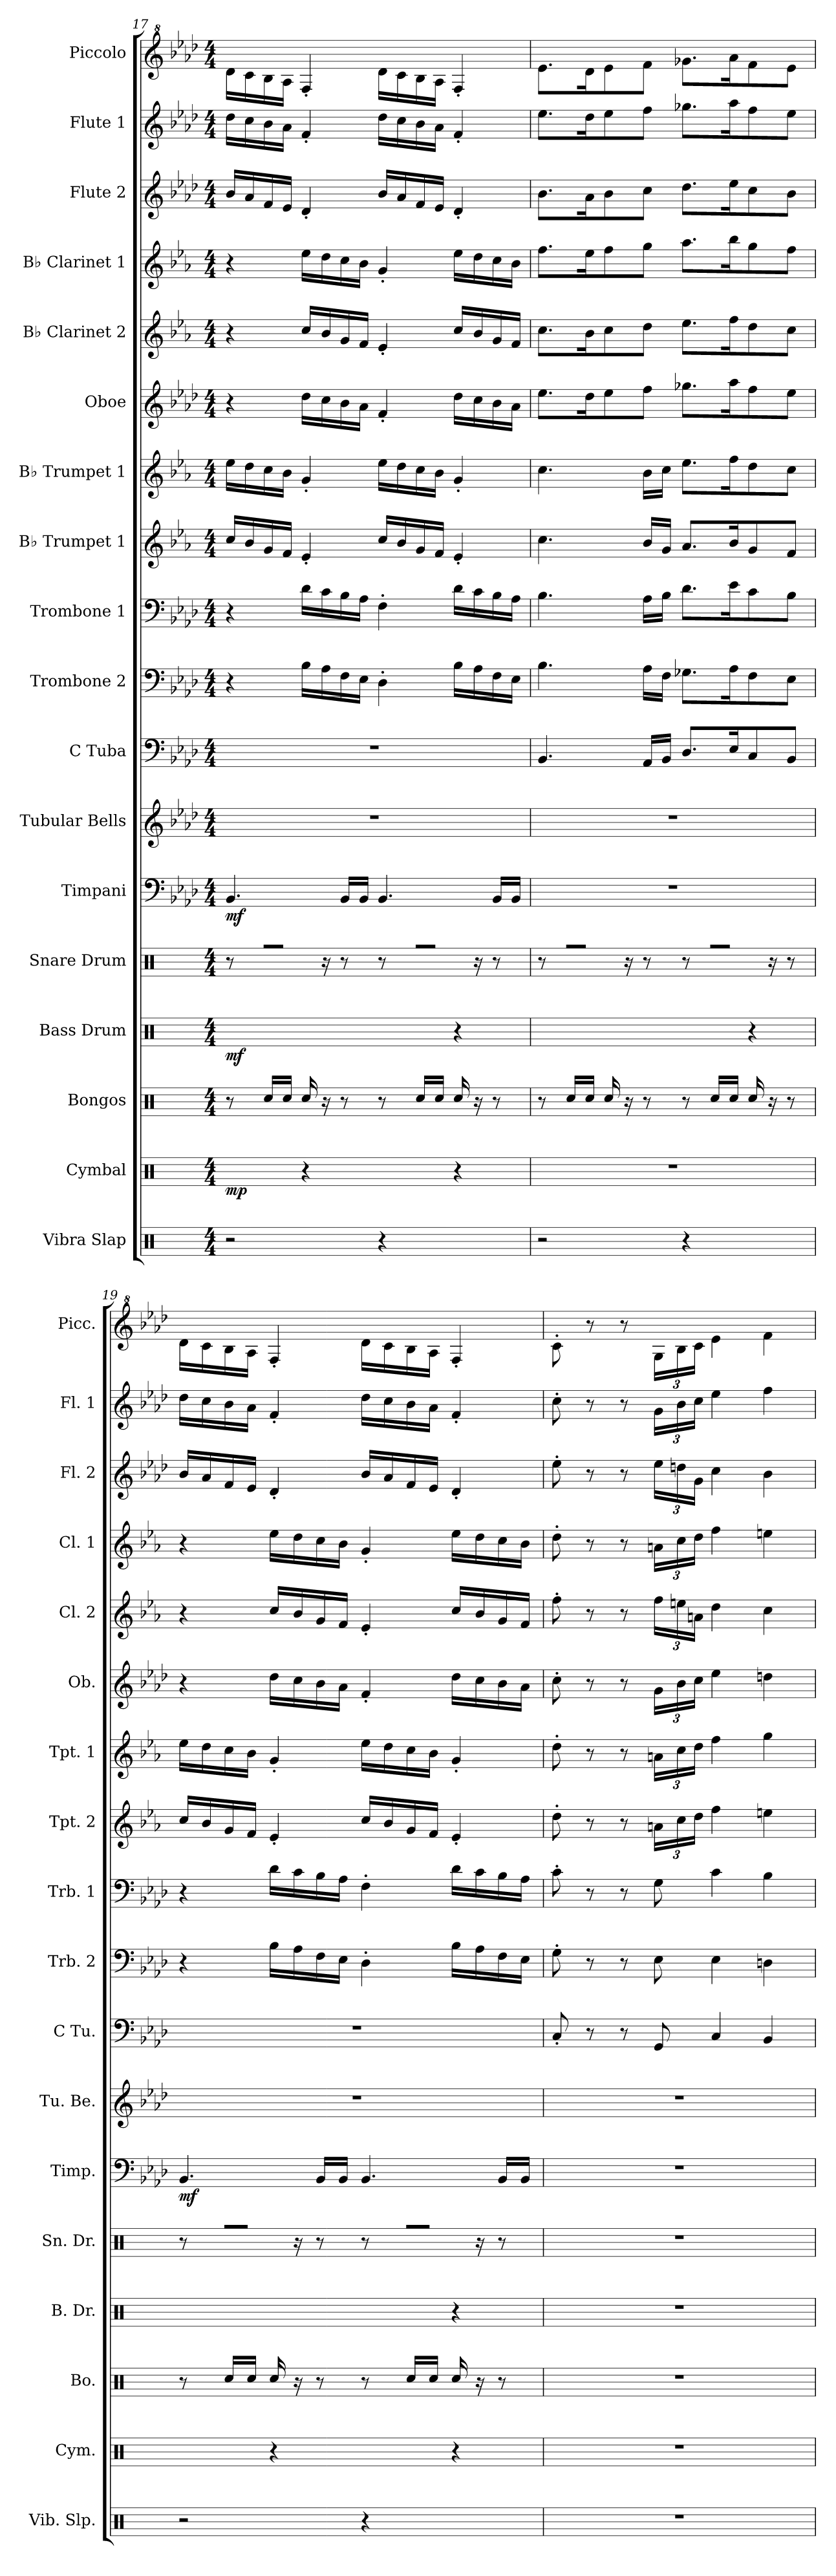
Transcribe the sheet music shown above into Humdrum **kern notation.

**kern	**kern	**dynam	**kern	**dynam	**kern	**dynam	**kern	**dynam	**kern	**dynam	**kern	**kern	**kern	**kern	**kern	**kern	**kern	**kern	**kern	**kern	**kern	**kern
*part18	*part17	*part17	*part16	*part16	*part15	*part15	*part14	*part14	*part13	*part13	*part12	*part11	*part10	*part9	*part8	*part7	*part6	*part5	*part4	*part3	*part2	*part1
*staff18	*staff17	*staff17	*staff16	*staff16	*staff15	*staff15	*staff14	*staff14	*staff13	*staff13	*staff12	*staff11	*staff10	*staff9	*staff8	*staff7	*staff6	*staff5	*staff4	*staff3	*staff2	*staff1
*I"Vibra Slap	*I"Cymbal	*	*I"Bongos	*	*I"Bass Drum	*	*I"Snare Drum	*	*I"Timpani	*	*I"Tubular Bells	*I"C Tuba	*I"Trombone 2	*I"Trombone 1	*I"B♭ Trumpet 1	*I"B♭ Trumpet 1	*I"Oboe	*I"B♭ Clarinet 2	*I"B♭ Clarinet 1	*I"Flute 2	*I"Flute 1	*I"Piccolo
*I'Vib. Slp.	*I'Cym.	*	*I'Bo.	*	*I'B. Dr.	*	*I'Sn. Dr.	*	*I'Timp.	*	*I'Tu. Be.	*I'C Tu.	*I'Trb. 2	*I'Trb. 1	*I'Tpt. 2	*I'Tpt. 1	*I'Ob.	*I'Cl. 2	*I'Cl. 1	*I'Fl. 2	*I'Fl. 1	*I'Picc.
!!LO:PB:g=z
*clefX	*clefX	*	*clefX	*	*clefX	*	*clefX	*	*clefF4	*	*clefG2	*clefF4	*clefF4	*clefF4	*clefG2	*clefG2	*clefG2	*clefG2	*clefG2	*clefG2	*clefG2	*clefG^2
*	*	*	*	*	*	*	*	*	*	*	*	*	*	*	*ITrd1c2	*ITrd1c2	*	*ITrd1c2	*ITrd1c2	*	*	*ITrd-7c-12
*k[]	*k[]	*	*k[]	*	*k[]	*	*k[]	*	*k[b-e-a-d-]	*	*k[b-e-a-d-]	*k[b-e-a-d-]	*k[b-e-a-d-]	*k[b-e-a-d-]	*k[b-e-a-d-g-]	*k[b-e-a-d-g-]	*k[b-e-a-d-]	*k[b-e-a-d-g-]	*k[b-e-a-d-g-]	*k[b-e-a-d-]	*k[b-e-a-d-]	*k[b-e-a-d-]
*C:	*C:	*	*C:	*	*C:	*	*C:	*	*A-:	*	*A-:	*A-:	*A-:	*A-:	*D-:	*D-:	*A-:	*D-:	*D-:	*A-:	*A-:	*A-:
*M4/4	*M4/4	*	*M4/4	*	*M4/4	*	*M4/4	*	*M4/4	*	*M4/4	*M4/4	*M4/4	*M4/4	*M4/4	*M4/4	*M4/4	*M4/4	*M4/4	*M4/4	*M4/4	*M4/4
=17	=17	=17	=17	=17	=17	=17	=17	=17	=17	=17	=17	=17	=17	=17	=17	=17	=17	=17	=17	=17	=17	=17
!	!	!LO:DY:b	!	!	!	!LO:DY:b	!	!	!	!LO:DY:b	!	!	!	!	!	!	!	!	!	!	!	!
2r	4R\	mp	8r	.	4.R\	mf	8r	.	4.BB-/	mf	1r	1r	4r	4r	16b-/LL	16dd-\LL	4r	4r	4r	16b-/LL	16dd-\LL	16ddd-\LL
.	.	.	.	.	.	.	.	.	.	.	.	.	.	.	16a-/	16cc\	.	.	.	16a-/	16cc\	16ccc\
!	!	!	!	!LO:DY:b	!	!	!	!	!	!	!	!	!	!	!	!	!	!	!	!	!	!
!	!	!	!	!LO:DY:n=1:b	!	!	!	!LO:DY:b	!	!	!	!	!	!	!	!	!	!	!	!	!	!
!	!	!	!	!	!	!	!	!LO:DY:n=1:b	!	!	!	!	!	!	!	!	!	!	!	!	!	!
.	.	.	16Rcc/LL	fff mf	.	.	16R\LL	fff mf	.	.	.	.	.	.	16f/	16b-\	.	.	.	16f/	16b-\	16bb-\
.	.	.	16Rcc/JJ	.	.	.	16R\JJ	.	.	.	.	.	.	.	16e-/JJ	16a-\JJ	.	.	.	16e-/JJ	16a-\JJ	16aa-\JJ
.	4r	.	16Rcc/	.	.	.	16R\	.	.	.	.	.	16B-\LL	16d-\LL	4d-'/	4f'/	16dd-\LL	16b-/LL	16dd-\LL	4d-'/	4f'/	4ff'/
.	.	.	16r	.	.	.	16r	.	.	.	.	.	16A-\	16c\	.	.	16cc\	16a-/	16cc\	.	.	.
.	.	.	8r	.	8R\	.	8r	.	16BB-/LL	.	.	.	16F\	16B-\	.	.	16b-\	16f/	16b-\	.	.	.
.	.	.	.	.	.	.	.	.	16BB-/JJ	.	.	.	16E-\JJ	16A-\JJ	.	.	16a-\JJ	16e-/JJ	16a-\JJ	.	.	.
4r	4R\	.	8r	.	4R\	.	8r	.	4.BB-/	.	.	.	4D-'\	4F'\	16b-/LL	16dd-\LL	4f'/	4d-'/	4f'/	16b-/LL	16dd-\LL	16ddd-\LL
.	.	.	.	.	.	.	.	.	.	.	.	.	.	.	16a-/	16cc\	.	.	.	16a-/	16cc\	16ccc\
.	.	.	16Rcc/LL	.	.	.	16R\LL	.	.	.	.	.	.	.	16f/	16b-\	.	.	.	16f/	16b-\	16bb-\
.	.	.	16Rcc/JJ	.	.	.	16R\JJ	.	.	.	.	.	.	.	16e-/JJ	16a-\JJ	.	.	.	16e-/JJ	16a-\JJ	16aa-\JJ
4R/	4r	.	16Rcc/	.	4r	.	16R\	.	.	.	.	.	16B-\LL	16d-\LL	4d-'/	4f'/	16dd-\LL	16b-/LL	16dd-\LL	4d-'/	4f'/	4ff'/
.	.	.	16r	.	.	.	16r	.	.	.	.	.	16A-\	16c\	.	.	16cc\	16a-/	16cc\	.	.	.
.	.	.	8r	.	.	.	8r	.	16BB-/LL	.	.	.	16F\	16B-\	.	.	16b-\	16f/	16b-\	.	.	.
.	.	.	.	.	.	.	.	.	16BB-/JJ	.	.	.	16E-\JJ	16A-\JJ	.	.	16a-\JJ	16e-/JJ	16a-\JJ	.	.	.
=18	=18	=18	=18	=18	=18	=18	=18	=18	=18	=18	=18	=18	=18	=18	=18	=18	=18	=18	=18	=18	=18	=18
2r	1r	.	8r	.	4.R\	.	8r	.	1r	.	1r	4.BB-/	4.B-\	4.B-\	4.b-\	4.b-\	8.ee-\L	8.b-\L	8.ee-\L	8.b-\L	8.ee-\L	8.eee-\L
.	.	.	16Rcc/LL	.	.	.	16R\LL	.	.	.	.	.	.	.	.	.	.	.	.	.	.	.
.	.	.	16Rcc/JJ	.	.	.	16R\JJ	.	.	.	.	.	.	.	.	.	16dd-\K	16a-\K	16dd-\K	16a-\K	16dd-\K	16ddd-\K
.	.	.	16Rcc/	.	.	.	16R\	.	.	.	.	.	.	.	.	.	8ee-\	8b-\	8ee-\	8b-\	8ee-\	8eee-\
.	.	.	16r	.	.	.	16r	.	.	.	.	.	.	.	.	.	.	.	.	.	.	.
.	.	.	8r	.	8R\	.	8r	.	.	.	.	16AA-/LL	16A-\LL	16A-\LL	16a-/LL	16a-\LL	8ff\J	8cc\J	8ff\J	8cc\J	8ff\J	8fff\J
.	.	.	.	.	.	.	.	.	.	.	.	16BB-/JJ	16F\JJ	16B-\JJ	16f/JJ	16b-\JJ	.	.	.	.	.	.
4r	.	.	8r	.	4R\	.	8r	.	.	.	.	8.D-/L	8.G-X\L	8.d-\L	8.g-/L	8.dd-\L	8.gg-X\L	8.dd-\L	8.gg-\L	8.dd-\L	8.gg-X\L	8.ggg-X\L
.	.	.	16Rcc/LL	.	.	.	16R\LL	.	.	.	.	.	.	.	.	.	.	.	.	.	.	.
.	.	.	16Rcc/JJ	.	.	.	16R\JJ	.	.	.	.	16E-/K	16A-\K	16e-\K	16a-/K	16ee-\K	16aa-\K	16ee-\K	16aa-\K	16ee-\K	16aa-\K	16aaa-\K
4R/	.	.	16Rcc/	.	4r	.	16R\	.	.	.	.	8C/	8F\	8c\	8f/	8cc\	8ff\	8cc\	8ff\	8cc\	8ff\	8fff\
.	.	.	16r	.	.	.	16r	.	.	.	.	.	.	.	.	.	.	.	.	.	.	.
.	.	.	8r	.	.	.	8r	.	.	.	.	8BB-/J	8E-\J	8B-\J	8e-/J	8b-\J	8ee-\J	8b-\J	8ee-\J	8b-\J	8ee-\J	8eee-\J
!!LO:PB:g=z
=19	=19	=19	=19	=19	=19	=19	=19	=19	=19	=19	=19	=19	=19	=19	=19	=19	=19	=19	=19	=19	=19	=19
!	!	!	!	!	!	!	!	!	!	!LO:DY:b	!	!	!	!	!	!	!	!	!	!	!	!
2r	4R\	.	8r	.	4.R\	.	8r	.	4.BB-/	mf	1r	1r	4r	4r	16b-/LL	16dd-\LL	4r	4r	4r	16b-/LL	16dd-\LL	16ddd-\LL
.	.	.	.	.	.	.	.	.	.	.	.	.	.	.	16a-/	16cc\	.	.	.	16a-/	16cc\	16ccc\
.	.	.	16Rcc/LL	.	.	.	16R\LL	.	.	.	.	.	.	.	16f/	16b-\	.	.	.	16f/	16b-\	16bb-\
.	.	.	16Rcc/JJ	.	.	.	16R\JJ	.	.	.	.	.	.	.	16e-/JJ	16a-\JJ	.	.	.	16e-/JJ	16a-\JJ	16aa-\JJ
.	4r	.	16Rcc/	.	.	.	16R\	.	.	.	.	.	16B-\LL	16d-\LL	4d-'/	4f'/	16dd-\LL	16b-/LL	16dd-\LL	4d-'/	4f'/	4ff'/
.	.	.	16r	.	.	.	16r	.	.	.	.	.	16A-\	16c\	.	.	16cc\	16a-/	16cc\	.	.	.
.	.	.	8r	.	8R\	.	8r	.	16BB-/LL	.	.	.	16F\	16B-\	.	.	16b-\	16f/	16b-\	.	.	.
.	.	.	.	.	.	.	.	.	16BB-/JJ	.	.	.	16E-\JJ	16A-\JJ	.	.	16a-\JJ	16e-/JJ	16a-\JJ	.	.	.
4r	4R\	.	8r	.	4R\	.	8r	.	4.BB-/	.	.	.	4D-'\	4F'\	16b-/LL	16dd-\LL	4f'/	4d-'/	4f'/	16b-/LL	16dd-\LL	16ddd-\LL
.	.	.	.	.	.	.	.	.	.	.	.	.	.	.	16a-/	16cc\	.	.	.	16a-/	16cc\	16ccc\
.	.	.	16Rcc/LL	.	.	.	16R\LL	.	.	.	.	.	.	.	16f/	16b-\	.	.	.	16f/	16b-\	16bb-\
.	.	.	16Rcc/JJ	.	.	.	16R\JJ	.	.	.	.	.	.	.	16e-/JJ	16a-\JJ	.	.	.	16e-/JJ	16a-\JJ	16aa-\JJ
4R/	4r	.	16Rcc/	.	4r	.	16R\	.	.	.	.	.	16B-\LL	16d-\LL	4d-'/	4f'/	16dd-\LL	16b-/LL	16dd-\LL	4d-'/	4f'/	4ff'/
.	.	.	16r	.	.	.	16r	.	.	.	.	.	16A-\	16c\	.	.	16cc\	16a-/	16cc\	.	.	.
.	.	.	8r	.	.	.	8r	.	16BB-/LL	.	.	.	16F\	16B-\	.	.	16b-\	16f/	16b-\	.	.	.
.	.	.	.	.	.	.	.	.	16BB-/JJ	.	.	.	16E-\JJ	16A-\JJ	.	.	16a-\JJ	16e-/JJ	16a-\JJ	.	.	.
=20	=20	=20	=20	=20	=20	=20	=20	=20	=20	=20	=20	=20	=20	=20	=20	=20	=20	=20	=20	=20	=20	=20
1r	1r	.	1r	.	1r	.	1r	.	1r	.	1r	8C'/	8G'\	8c'\	8cc'\	8cc'\	8cc'\	8ee-'\	8cc'\	8ee-'\	8cc'\	8ccc'\
.	.	.	.	.	.	.	.	.	.	.	.	8r	8r	8r	8r	8r	8r	8r	8r	8r	8r	8r
.	.	.	.	.	.	.	.	.	.	.	.	8r	8r	8r	8r	8r	8r	8r	8r	8r	8r	8r
*	*	*	*	*	*	*	*	*	*	*	*	*	*	*	*Xbrackettup	*Xbrackettup	*Xbrackettup	*Xbrackettup	*Xbrackettup	*Xbrackettup	*Xbrackettup	*Xbrackettup
.	.	.	.	.	.	.	.	.	.	.	.	8GG/	8E-\	8G\	24gn\LL	24gn\LL	24g\LL	24ee-\LL	24gn\LL	24ee-\LL	24g\LL	24gg\LL
.	.	.	.	.	.	.	.	.	.	.	.	.	.	.	24b-\	24b-\	24b-\	24ddn\	24b-\	24ddn\	24b-\	24bb-\
.	.	.	.	.	.	.	.	.	.	.	.	.	.	.	24cc\JJ	24cc\JJ	24cc\JJ	24gn\JJ	24cc\JJ	24g\JJ	24cc\JJ	24ccc\JJ
.	.	.	.	.	.	.	.	.	.	.	.	4C/	4E-\	4c\	4ee-\	4ee-\	4ee-\	4cc\	4ee-\	4cc\	4ee-\	4eee-\
.	.	.	.	.	.	.	.	.	.	.	.	4BB-/	4Dn\	4B-\	4ddn\	4ff\	4ddn\	4b-\	4ddn\	4b-\	4ff\	4fff\
=	=	=	=	=	=	=	=	=	=	=	=	=	=	=	=	=	=	=	=	=	=	=
*-	*-	*-	*-	*-	*-	*-	*-	*-	*-	*-	*-	*-	*-	*-	*-	*-	*-	*-	*-	*-	*-	*-
